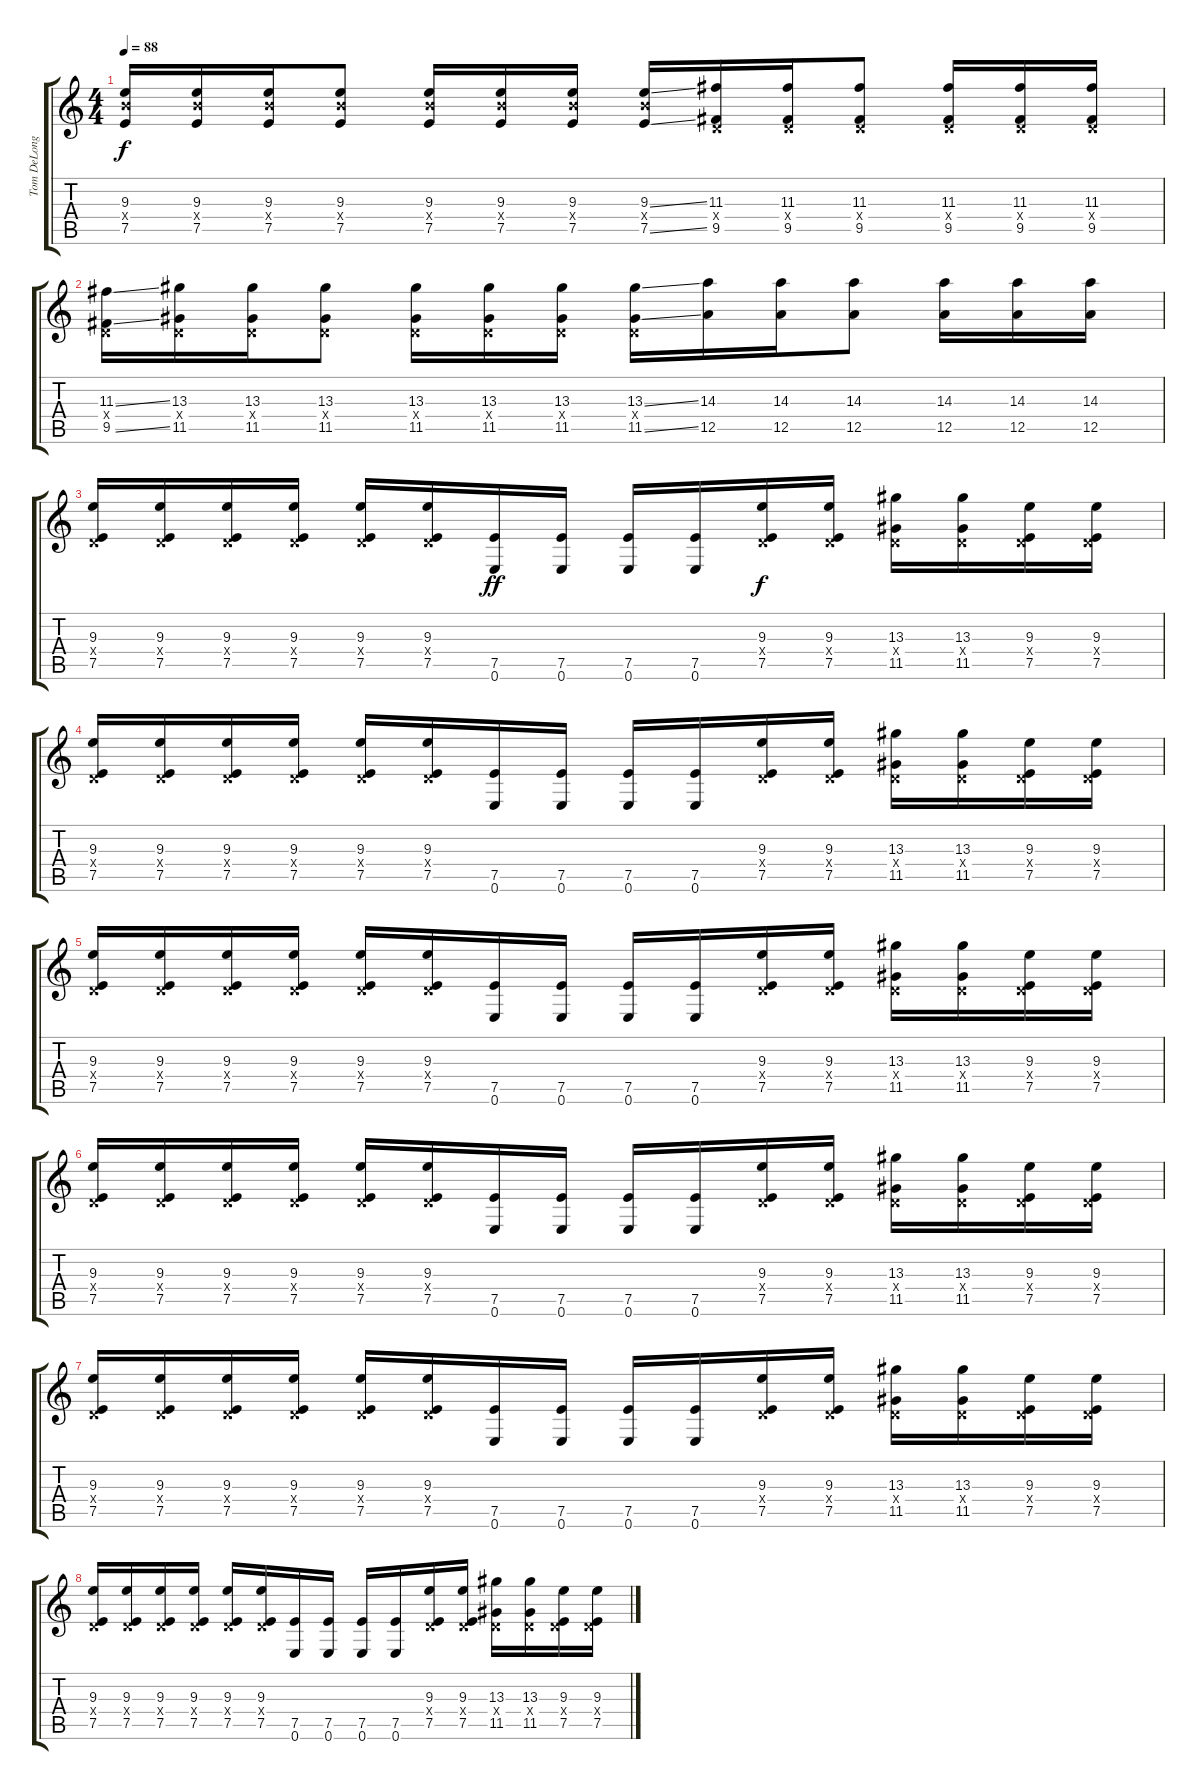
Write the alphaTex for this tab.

\track ("Tom DeLonge - Guitar 1" "Tom DeLong") {instrument distortionguitar}
\staff {score tabs}
\tuning (E4 B3 G3 D3 A2 E2) {hide}
\ts (4 4)
\tempo 88
\clef g2
\ks c
(9.3 9.4{x} 7.5).16{dy f} (9.3 9.4{x} 7.5).16 (9.3 9.4{x} 7.5).16 (9.3 9.4{x} 7.5).8 (9.3 9.4{x} 7.5).16 (9.3 9.4{x} 7.5).16 (9.3 9.4{x} 7.5).16 (9.3{ss} 9.4{x} 7.5{ss}).16 (11.3 0.4{x} 9.5).16 (11.3 0.4{x} 9.5).16 (11.3 0.4{x} 9.5).8 (11.3 0.4{x} 9.5).16 (11.3 0.4{x} 9.5).16 (11.3 0.4{x} 9.5).16 |
(11.3{ss} 0.4{x} 9.5{ss}).16 (13.3 0.4{x} 11.5).16 (13.3 0.4{x} 11.5).16 (13.3 0.4{x} 11.5).8 (13.3 0.4{x} 11.5).16 (13.3 0.4{x} 11.5).16 (13.3 0.4{x} 11.5).16 (13.3{ss} 0.4{x} 11.5{ss}).16 (14.3 12.5).16 (14.3 12.5).16 (14.3 12.5).8 (14.3 12.5).16 (14.3 12.5).16 (14.3 12.5).16 |
(9.3 0.4{x} 7.5).16{volume 9 balance 0} (9.3 0.4{x} 7.5).16 (9.3 0.4{x} 7.5).16 (9.3 0.4{x} 7.5).16 (9.3 0.4{x} 7.5).16 (9.3 0.4{x} 7.5).16 (7.5 0.6).16{dy ff} (7.5 0.6).16 (7.5 0.6).16 (7.5 0.6).16 (9.3 0.4{x} 7.5).16{dy f} (9.3 0.4{x} 7.5).16 (13.3 0.4{x} 11.5).16 (13.3 0.4{x} 11.5).16 (9.3 0.4{x} 7.5).16 (9.3 0.4{x} 7.5).16 |
(9.3 0.4{x} 7.5).16 (9.3 0.4{x} 7.5).16 (9.3 0.4{x} 7.5).16 (9.3 0.4{x} 7.5).16 (9.3 0.4{x} 7.5).16 (9.3 0.4{x} 7.5).16 (7.5 0.6).16 (7.5 0.6).16 (7.5 0.6).16 (7.5 0.6).16 (9.3 0.4{x} 7.5).16 (9.3 0.4{x} 7.5).16 (13.3 0.4{x} 11.5).16 (13.3 0.4{x} 11.5).16 (9.3 0.4{x} 7.5).16 (9.3 0.4{x} 7.5).16 |
(9.3 0.4{x} 7.5).16{volume 12 balance 8} (9.3 0.4{x} 7.5).16 (9.3 0.4{x} 7.5).16 (9.3 0.4{x} 7.5).16 (9.3 0.4{x} 7.5).16 (9.3 0.4{x} 7.5).16 (7.5 0.6).16 (7.5 0.6).16 (7.5 0.6).16 (7.5 0.6).16 (9.3 0.4{x} 7.5).16 (9.3 0.4{x} 7.5).16 (13.3 0.4{x} 11.5).16 (13.3 0.4{x} 11.5).16 (9.3 0.4{x} 7.5).16 (9.3 0.4{x} 7.5).16 |
(9.3 0.4{x} 7.5).16 (9.3 0.4{x} 7.5).16 (9.3 0.4{x} 7.5).16 (9.3 0.4{x} 7.5).16 (9.3 0.4{x} 7.5).16 (9.3 0.4{x} 7.5).16 (7.5 0.6).16 (7.5 0.6).16 (7.5 0.6).16 (7.5 0.6).16 (9.3 0.4{x} 7.5).16 (9.3 0.4{x} 7.5).16 (13.3 0.4{x} 11.5).16 (13.3 0.4{x} 11.5).16 (9.3 0.4{x} 7.5).16 (9.3 0.4{x} 7.5).16 |
(9.3 0.4{x} 7.5).16 (9.3 0.4{x} 7.5).16 (9.3 0.4{x} 7.5).16 (9.3 0.4{x} 7.5).16 (9.3 0.4{x} 7.5).16 (9.3 0.4{x} 7.5).16 (7.5 0.6).16 (7.5 0.6).16 (7.5 0.6).16 (7.5 0.6).16 (9.3 0.4{x} 7.5).16 (9.3 0.4{x} 7.5).16 (13.3 0.4{x} 11.5).16 (13.3 0.4{x} 11.5).16 (9.3 0.4{x} 7.5).16 (9.3 0.4{x} 7.5).16 |
(9.3 0.4{x} 7.5).16 (9.3 0.4{x} 7.5).16 (9.3 0.4{x} 7.5).16 (9.3 0.4{x} 7.5).16 (9.3 0.4{x} 7.5).16 (9.3 0.4{x} 7.5).16 (7.5 0.6).16 (7.5 0.6).16 (7.5 0.6).16 (7.5 0.6).16 (9.3 0.4{x} 7.5).16 (9.3 0.4{x} 7.5).16 (13.3 0.4{x} 11.5).16 (13.3 0.4{x} 11.5).16 (9.3 0.4{x} 7.5).16 (9.3 0.4{x} 7.5).16
